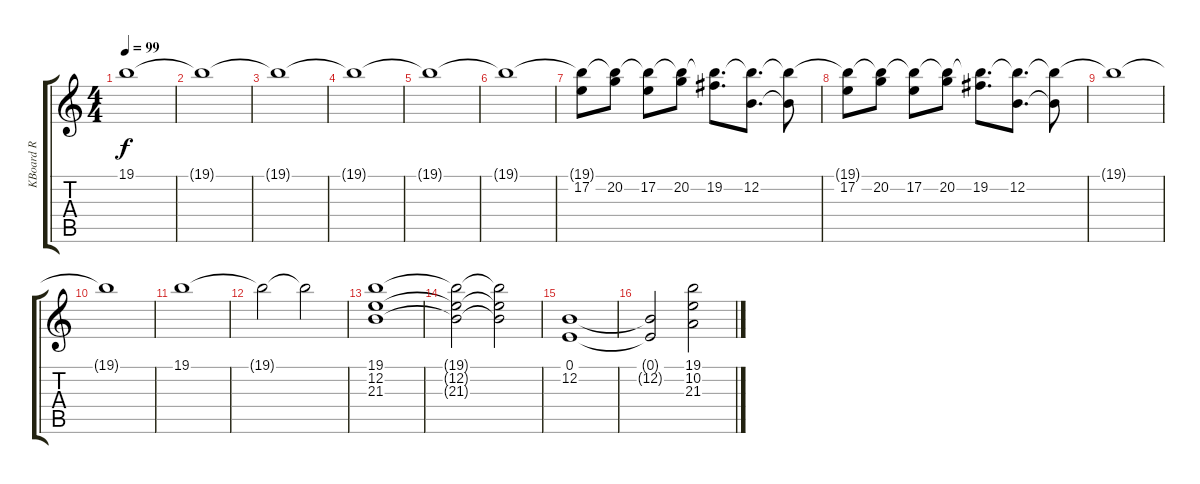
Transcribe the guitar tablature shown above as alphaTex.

\track ("KBoard R" "KBoard R") {instrument acousticgrandpiano}
\staff {score tabs}
\tuning (E4 B3 G3 D3 A2 E2) {hide}
\ts (4 4)
\tempo 99
\clef g2
\ks c
19.1{t}.1{dy f} |
19.1{t}.1 |
19.1{t}.1{volume 9} |
19.1{t}.1{volume 4} |
19.1{t}.1 |
19.1{t}.1 |
(19.1{t} 17.2).8{instrument acousticgrandpiano} (19.1{t} 20.2).8 (19.1{t} 17.2).8 (19.1{t} 20.2).8 (19.1{t} 19.2).8{d} (19.1{t} 12.2).8{d} (19.1{t} 12.2{t}).8 |
(19.1{t} 17.2).8 (19.1{t} 20.2).8 (19.1{t} 17.2).8 (19.1{t} 20.2).8 (19.1{t} 19.2).8{d} (19.1{t} 12.2).8{d} (19.1{t} 12.2{t}).8 |
19.1{t}.1{instrument stringensemble1} |
19.1{t}.1 |
19.1.1{volume 12} |
19.1{t}.2 19.1{t}.2{volume 1} |
(19.1 12.2 21.3).1{volume 6} |
(19.1{t} 12.2{t} 21.3{t}).2 (19.1{t} 12.2{t} 21.3{t}).2{volume 2} |
(0.1 12.2).1{volume 6} |
(0.1{t} 12.2{t}).2{volume 1} (19.1 10.2 21.3).2{volume 6}
